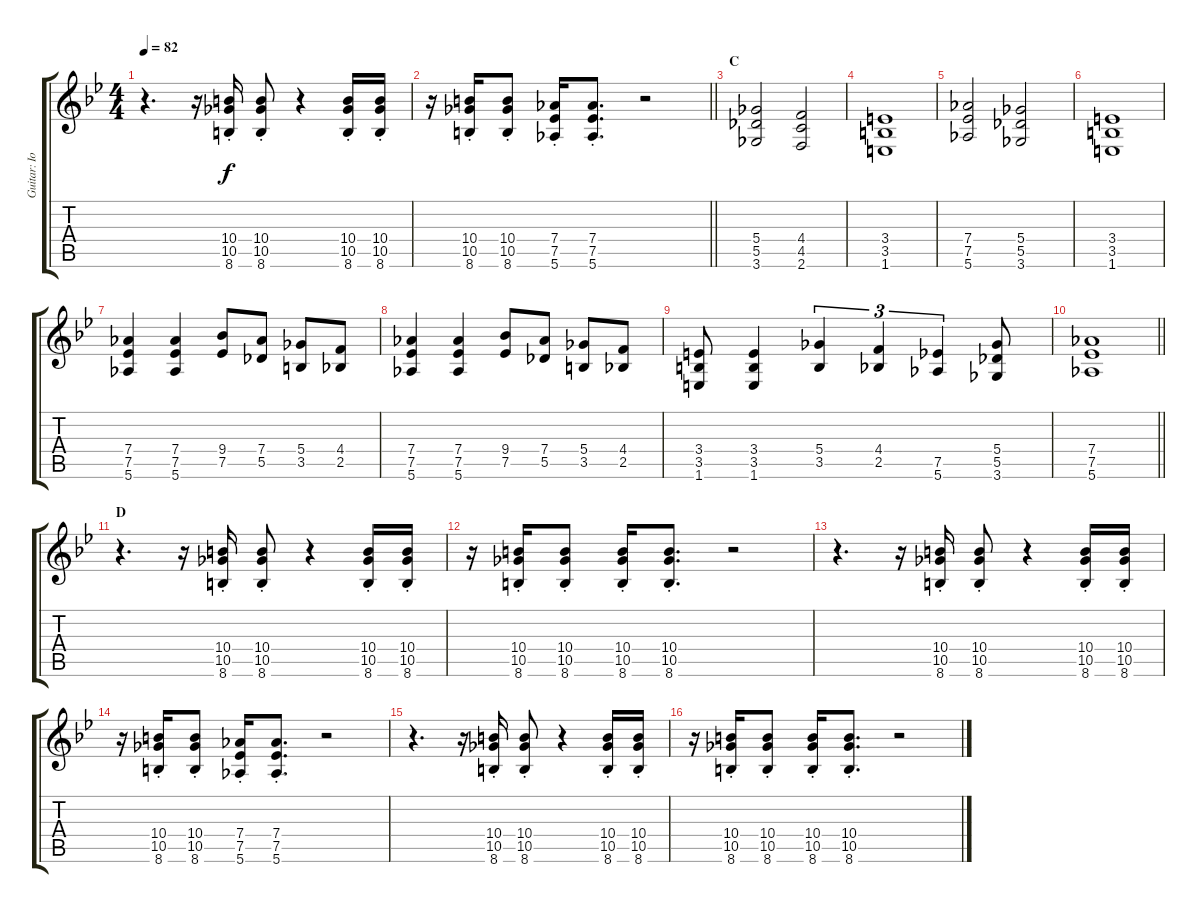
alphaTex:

\track ("Guitar: IommI" "Guitar: Io") {instrument overdrivenguitar}
\staff {score tabs}
\tuning (Eb4 Bb3 Gb3 Db3 Ab2 Eb2) {hide}
\ts (4 4)
\tempo 82
\clef g2
\ks bb
r.4{d dy f} r.16 (10.4{st} 10.5{st} 8.6{st}).16 (10.4{st} 10.5{st} 8.6{st}).8 r.4 (10.4{st} 10.5{st} 8.6{st}).16 (10.4{st} 10.5{st} 8.6{st}).16 |
\barLineRight lightlight
r.16 (10.4{st} 10.5{st} 8.6{st}).16 (10.4{st} 10.5{st} 8.6{st}).8 (7.4{st} 7.5{st} 5.6{st}).16 (7.4{st} 7.5{st} 5.6{st}).8{d} r.2 |
\section ("" "C")
(5.4 5.5 3.6).2 (4.4 4.5 2.6).2 |
(3.4 3.5 1.6).1 |
(7.4 7.5 5.6).2 (5.4 5.5 3.6).2 |
(3.4 3.5 1.6).1 |
(7.4 7.5 5.6).4 (7.4 7.5 5.6).4 (9.4 7.5).8 (7.4 5.5).8 (5.4 3.5).8 (4.4 2.5).8 |
(7.4 7.5 5.6).4 (7.4 7.5 5.6).4 (9.4 7.5).8 (7.4 5.5).8 (5.4 3.5).8 (4.4 2.5).8 |
(3.4 3.5 1.6).8 (3.4 3.5 1.6).4 (5.4 3.5).4{tu (3 2)} (4.4 2.5).4{tu (3 2)} (7.5 5.6).4{tu (3 2)} (5.4 5.5 3.6).8 |
\barLineRight lightlight
(7.4 7.5 5.6).1 |
\section ("" "D")
r.4{d} r.16 (10.4{st} 10.5{st} 8.6{st}).16 (10.4{st} 10.5{st} 8.6{st}).8 r.4 (10.4{st} 10.5{st} 8.6{st}).16 (10.4{st} 10.5{st} 8.6{st}).16 |
r.16 (10.4{st} 10.5{st} 8.6{st}).16 (10.4{st} 10.5{st} 8.6{st}).8 (10.4{st} 10.5{st} 8.6{st}).16 (10.4{st} 10.5{st} 8.6{st}).8{d} r.2 |
r.4{d} r.16 (10.4{st} 10.5{st} 8.6{st}).16 (10.4{st} 10.5{st} 8.6{st}).8 r.4 (10.4{st} 10.5{st} 8.6{st}).16 (10.4{st} 10.5{st} 8.6{st}).16 |
r.16 (10.4{st} 10.5{st} 8.6{st}).16 (10.4{st} 10.5{st} 8.6{st}).8 (7.4{st} 7.5{st} 5.6{st}).16 (7.4{st} 7.5{st} 5.6{st}).8{d} r.2 |
r.4{d} r.16 (10.4{st} 10.5{st} 8.6{st}).16 (10.4{st} 10.5{st} 8.6{st}).8 r.4 (10.4{st} 10.5{st} 8.6{st}).16 (10.4{st} 10.5{st} 8.6{st}).16 |
r.16 (10.4{st} 10.5{st} 8.6{st}).16 (10.4{st} 10.5{st} 8.6{st}).8 (10.4{st} 10.5{st} 8.6{st}).16 (10.4{st} 10.5{st} 8.6{st}).8{d} r.2
